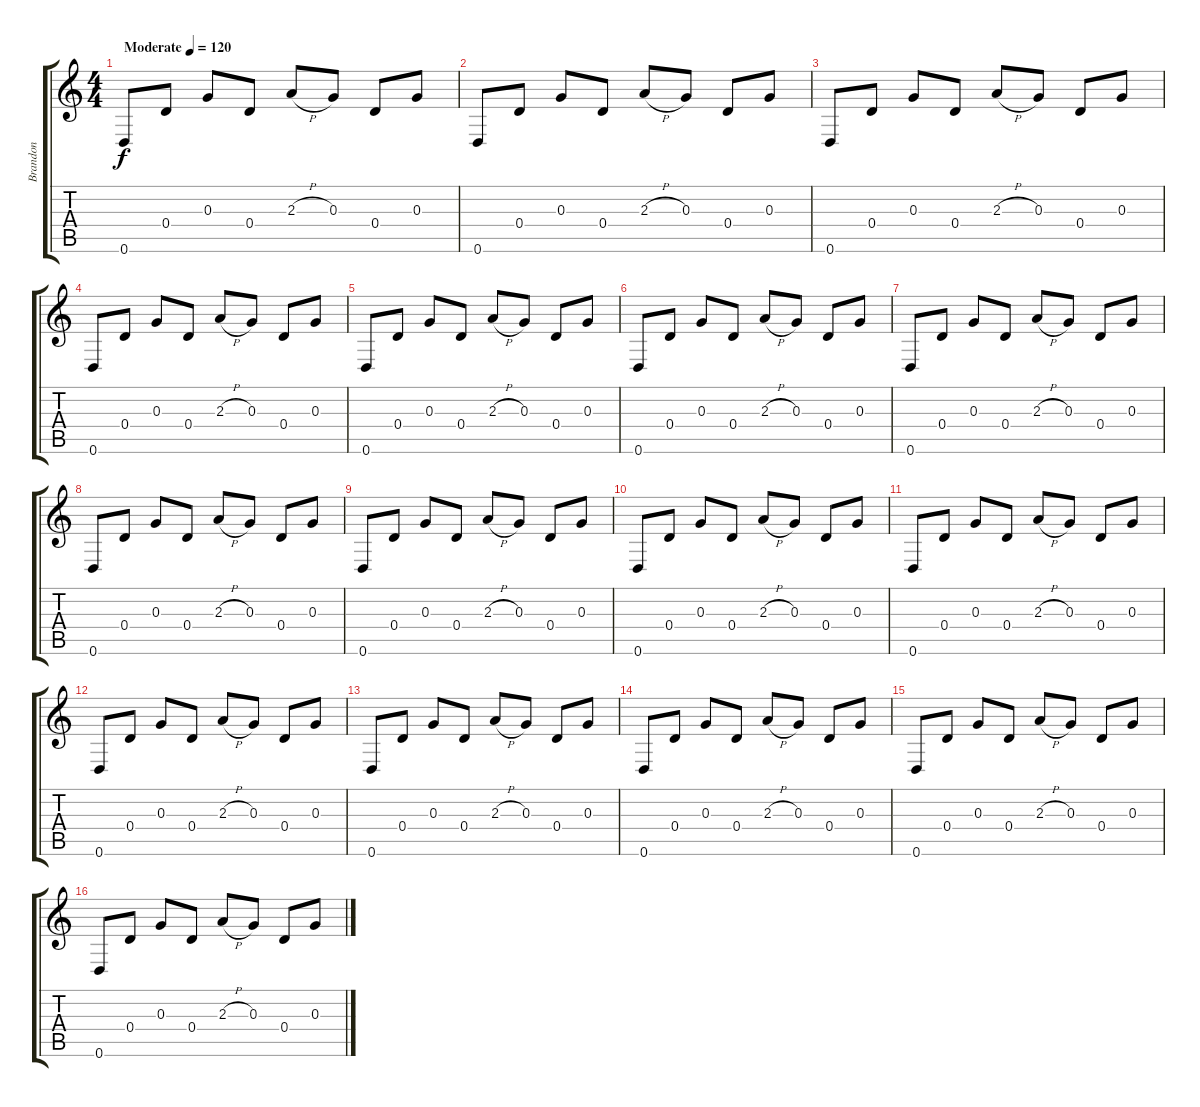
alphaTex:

\track ("Brandon" "Brandon") {instrument acousticguitarsteel}
\staff {score tabs}
\tuning (E4 B3 G3 D3 A2 D2) {hide}
\ts (4 4)
\tempo (120 "Moderate")
\clef g2
\ks c
0.6.8{dy f instrument acousticguitarsteel} 0.4.8 0.3.8 0.4.8 2.3{h}.8 0.3.8 0.4.8 0.3.8 |
0.6.8 0.4.8 0.3.8 0.4.8 2.3{h}.8 0.3.8 0.4.8 0.3.8 |
0.6.8 0.4.8 0.3.8 0.4.8 2.3{h}.8 0.3.8 0.4.8 0.3.8 |
0.6.8 0.4.8 0.3.8 0.4.8 2.3{h}.8 0.3.8 0.4.8 0.3.8 |
0.6.8 0.4.8 0.3.8 0.4.8 2.3{h}.8 0.3.8 0.4.8 0.3.8 |
0.6.8 0.4.8 0.3.8 0.4.8 2.3{h}.8 0.3.8 0.4.8 0.3.8 |
0.6.8 0.4.8 0.3.8 0.4.8 2.3{h}.8 0.3.8 0.4.8 0.3.8 |
0.6.8 0.4.8 0.3.8 0.4.8 2.3{h}.8 0.3.8 0.4.8 0.3.8 |
0.6.8 0.4.8 0.3.8 0.4.8 2.3{h}.8 0.3.8 0.4.8 0.3.8 |
0.6.8 0.4.8 0.3.8 0.4.8 2.3{h}.8 0.3.8 0.4.8 0.3.8 |
0.6.8 0.4.8 0.3.8 0.4.8 2.3{h}.8 0.3.8 0.4.8 0.3.8 |
0.6.8 0.4.8 0.3.8 0.4.8 2.3{h}.8 0.3.8 0.4.8 0.3.8 |
0.6.8 0.4.8 0.3.8 0.4.8 2.3{h}.8 0.3.8 0.4.8 0.3.8 |
0.6.8 0.4.8 0.3.8 0.4.8 2.3{h}.8 0.3.8 0.4.8 0.3.8 |
0.6.8 0.4.8 0.3.8 0.4.8 2.3{h}.8 0.3.8 0.4.8 0.3.8 |
0.6.8 0.4.8 0.3.8 0.4.8 2.3{h}.8 0.3.8 0.4.8 0.3.8
